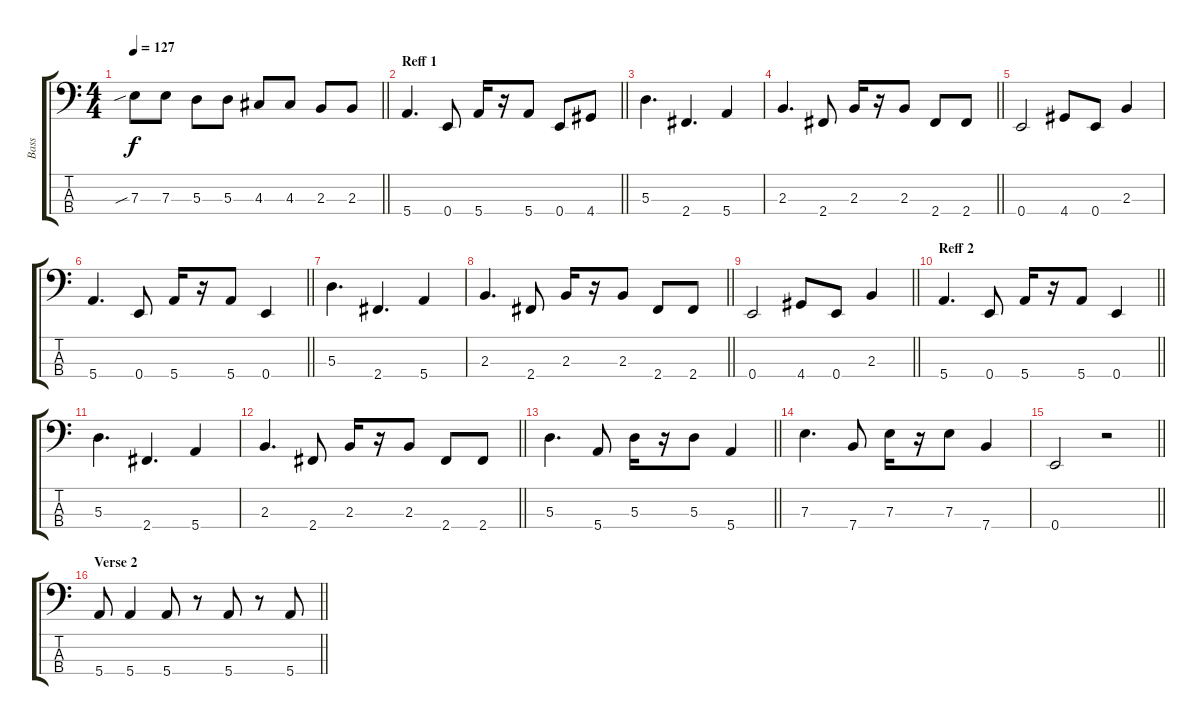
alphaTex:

\track ("Bass" "Bass") {instrument electricbassfinger}
\staff {score tabs}
\tuning (G2 D2 A1 E1) {hide}
\ts (4 4)
\tempo 127
\clef f4
\barLineRight lightlight
\ks c
7.3{sib}.8{dy f} 7.3.8 5.3.8 5.3.8 4.3.8 4.3.8 2.3.8 2.3.8 |
\section ("" "Reff 1")
\barLineRight lightlight
5.4.4{d} 0.4.8 5.4.16 r.16 5.4.8 0.4.8 4.4.8 |
5.3.4{d} 2.4.4{d} 5.4.4 |
\barLineRight lightlight
2.3.4{d} 2.4.8 2.3.16 r.16 2.3.8 2.4.8 2.4.8 |
0.4.2 4.4.8 0.4.8 2.3.4 |
\barLineRight lightlight
5.4.4{d} 0.4.8 5.4.16 r.16 5.4.8 0.4.4 |
5.3.4{d} 2.4.4{d} 5.4.4 |
\barLineRight lightlight
2.3.4{d} 2.4.8 2.3.16 r.16 2.3.8 2.4.8 2.4.8 |
\barLineRight lightlight
0.4.2 4.4.8 0.4.8 2.3.4 |
\section ("" "Reff 2")
\barLineRight lightlight
5.4.4{d} 0.4.8 5.4.16 r.16 5.4.8 0.4.4 |
5.3.4{d} 2.4.4{d} 5.4.4 |
\barLineRight lightlight
2.3.4{d} 2.4.8 2.3.16 r.16 2.3.8 2.4.8 2.4.8 |
\barLineRight lightlight
5.3.4{d} 5.4.8 5.3.16 r.16 5.3.8 5.4.4 |
7.3.4{d} 7.4.8 7.3.16 r.16 7.3.8 7.4.4 |
\barLineRight lightlight
0.4.2 r.2 |
\section ("" "Verse 2")
\barLineRight lightlight
5.4.8 5.4.4 5.4.8 r.8 5.4.8 r.8 5.4.8
